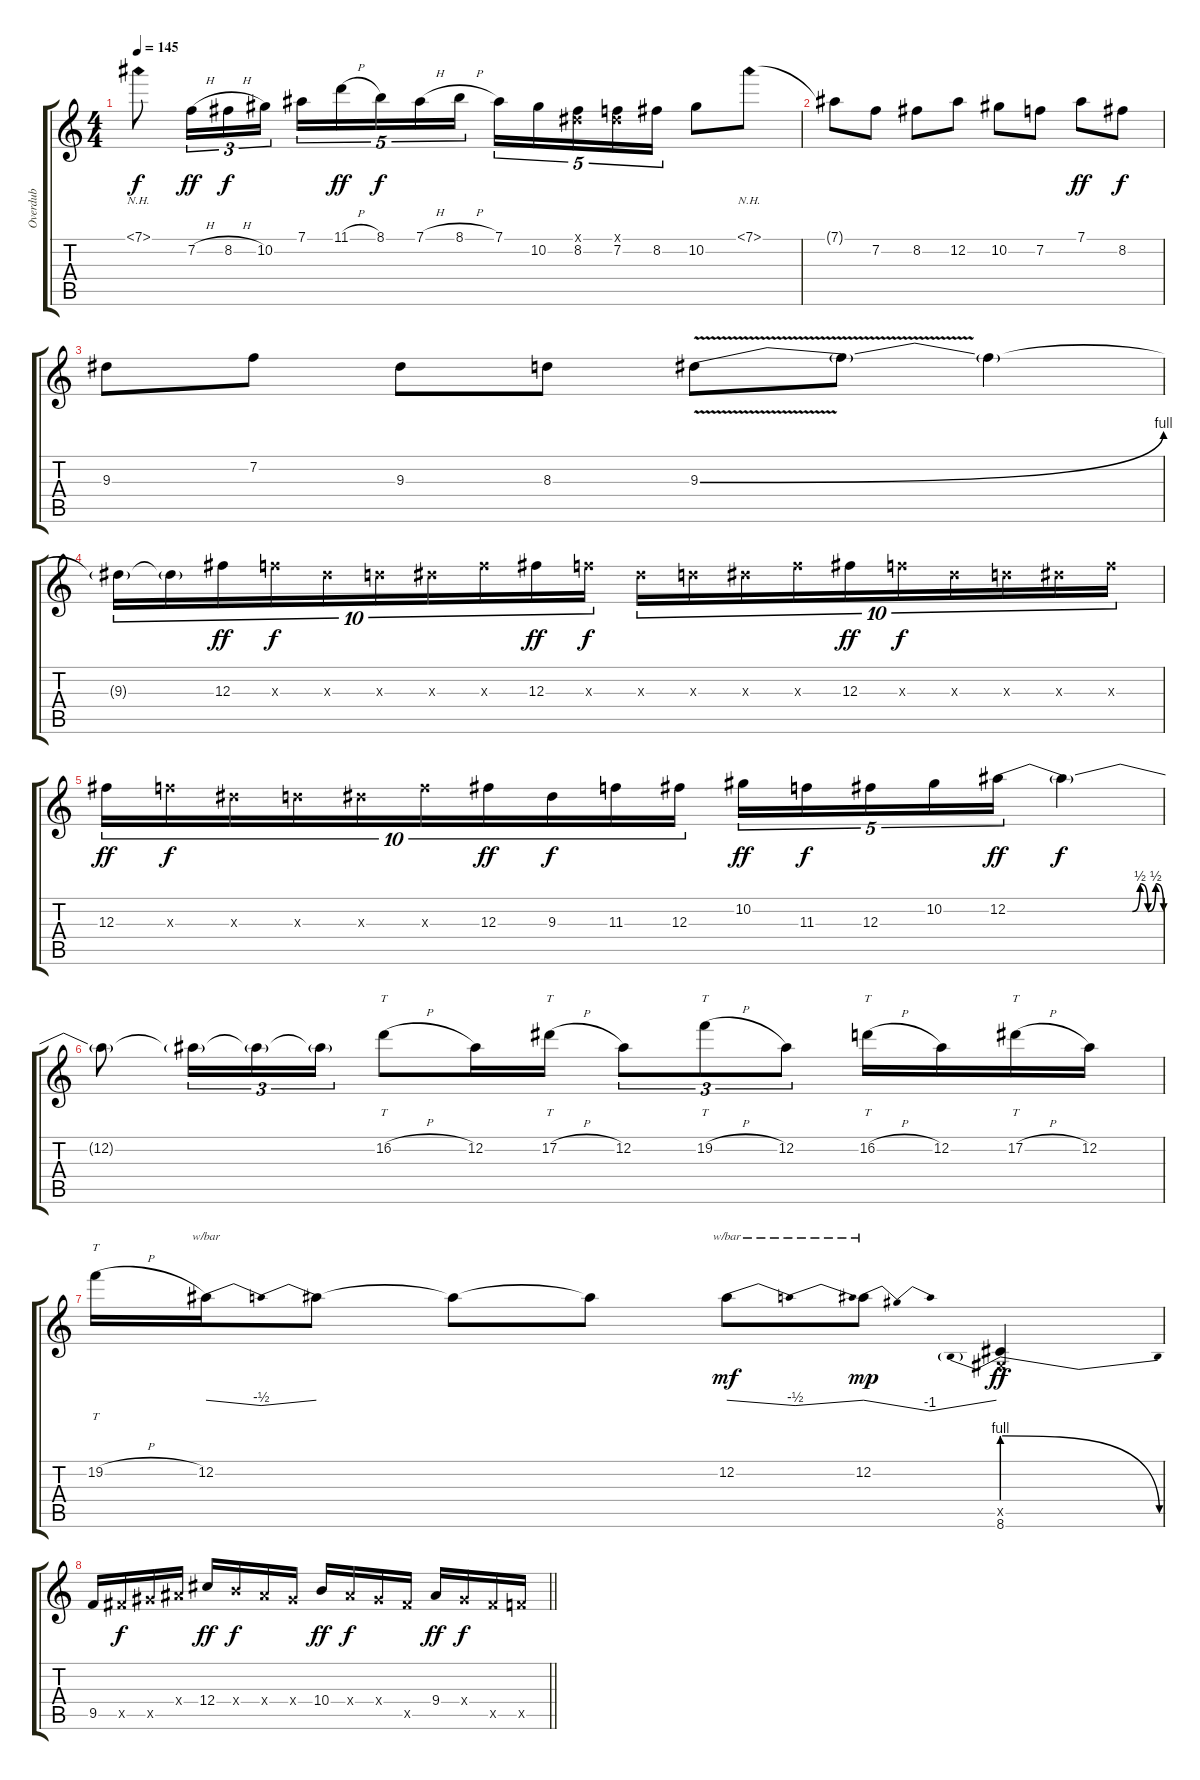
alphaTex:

\track ("Overdub" "Overdub") {instrument fretlessbass}
\staff {score tabs}
\tuning (Eb4 Bb3 Gb3 Db3 Ab2 Eb2) {hide}
\ts (4 4)
\tempo 145
\clef g2
\ks c
7.1{nh}.8{dy f} 7.2{h}.16{tu (3 2) dy ff} 8.2{h}.16{tu (3 2) dy f} 10.2.16{tu (3 2)} 7.1.16{tu (5 4)} 11.1{h}.16{tu (5 4) dy ff} 8.1.16{tu (5 4) dy f} 7.1{h}.16{tu (5 4)} 8.1{h}.16{tu (5 4)} 7.1.16{tu (5 4)} 10.2.16{tu (5 4)} (0.1{x} 8.2).16{tu (5 4)} (0.1{x} 7.2).16{tu (5 4)} 8.2.16{tu (5 4)} 10.2.8 7.1{nh}.8 |
7.1{t}.8 7.2.8 8.2.8 12.2.8 10.2.8 7.2.8 7.1.8{dy ff} 8.2.8{dy f} |
9.3.8 7.2.8 9.3.8 8.3.8 9.3{be (bend 0 0 60 4) v}.8 9.3{t}.8 9.3{t}.4 |
9.3{t}.16{tu (10 8)} 9.3{t}.16{tu (10 8)} 12.3.16{tu (10 8) dy ff} 11.3{x}.16{tu (10 8) dy f} 9.3{x}.16{tu (10 8)} 8.3{x}.16{tu (10 8)} 9.3{x}.16{tu (10 8)} 11.3{x}.16{tu (10 8)} 12.3.16{tu (10 8) dy ff} 11.3{x}.16{tu (10 8) dy f} 9.3{x}.16{tu (10 8)} 8.3{x}.16{tu (10 8)} 9.3{x}.16{tu (10 8)} 11.3{x}.16{tu (10 8)} 12.3.16{tu (10 8) dy ff} 11.3{x}.16{tu (10 8) dy f} 9.3{x}.16{tu (10 8)} 8.3{x}.16{tu (10 8)} 9.3{x}.16{tu (10 8)} 11.3{x}.16{tu (10 8)} |
12.3.16{tu (10 8) dy ff} 11.3{x}.16{tu (10 8) dy f} 9.3{x}.16{tu (10 8)} 8.3{x}.16{tu (10 8)} 9.3{x}.16{tu (10 8)} 11.3{x}.16{tu (10 8)} 12.3.16{tu (10 8) dy ff} 9.3.16{tu (10 8) dy f} 11.3.16{tu (10 8)} 12.3.16{tu (10 8)} 10.2.16{tu (5 4) dy ff} 11.3.16{tu (5 4) dy f} 12.3.16{tu (5 4)} 10.2.16{tu (5 4)} 12.2{be (custom 0 0 32 0 48 0 51 2 54 0 57 2 60 0)}.16{tu (5 4) dy ff} 12.2{t}.4{dy f} |
12.2{t}.8 12.2{t}.16{tu (3 2)} 12.2{t}.16{tu (3 2)} 12.2{t}.16{tu (3 2)} 16.2{h}.8{tt} 12.2.16 17.2{h}.16{tt} 12.2.8{tu (3 2)} 19.2{h}.8{tt tu (3 2)} 12.2.8{tu (3 2)} 16.2{h}.16{tt} 12.2.16 17.2{h}.16{tt} 12.2.16 |
19.2{h}.16{tt} 12.2.16{tbe (dip default 0 0 30 -2 60 0)} 12.2{t}.8 12.2{t}.8 12.2{t}.8 12.2.8{tbe (dip default 0 0 30 -2 60 0) dy mf} 12.2.8{tbe (dip default 0 0 30 -4 60 0) dy mp} (0.5{x} 8.6{be (prebendrelease 0 4 60 0)}).4{dy ff} |
\barLineRight lightlight
9.5.16 10.5{x}.16{dy f} 12.5{x}.16 9.4{x}.16 12.4.16{dy ff} 10.4{x}.16{dy f} 9.4{x}.16 7.4{x}.16 10.4.16{dy ff} 9.4{x}.16{dy f} 7.4{x}.16 10.5{x}.16 9.4.16{dy ff} 7.4{x}.16{dy f} 10.5{x}.16 9.5{x}.16
